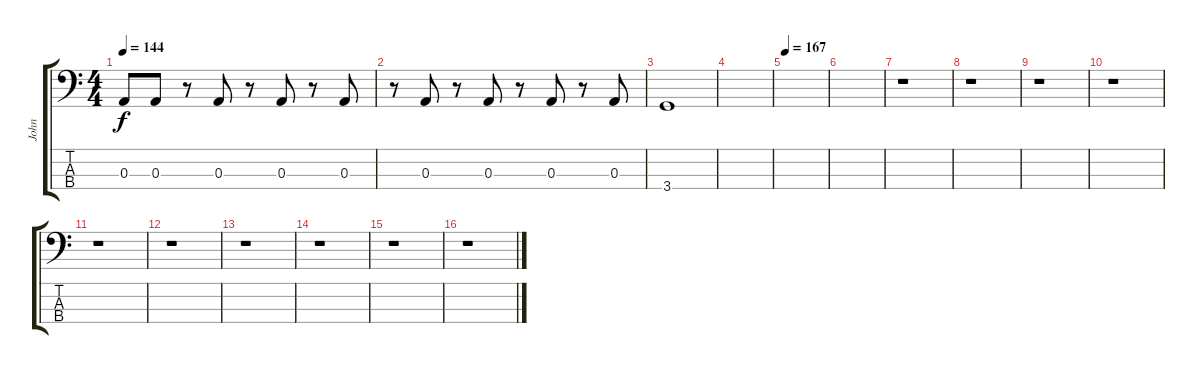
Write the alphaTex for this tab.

\track ("John" "John") {instrument electricbassfinger}
\staff {score tabs}
\tuning (G2 D2 A1 E1) {hide}
\ts (4 4)
\tempo 144
\clef f4
\ks c
0.3.8{dy f} 0.3.8 r.8 0.3.8 r.8 0.3.8 r.8 0.3.8 |
r.8 0.3.8 r.8 0.3.8 r.8 0.3.8 r.8 0.3.8 |
3.4.1 |
|
\tempo 167
|
|
r.1 |
r.1 |
r.1 |
r.1 |
r.1 |
r.1 |
r.1 |
r.1 |
r.1 |
r.1
